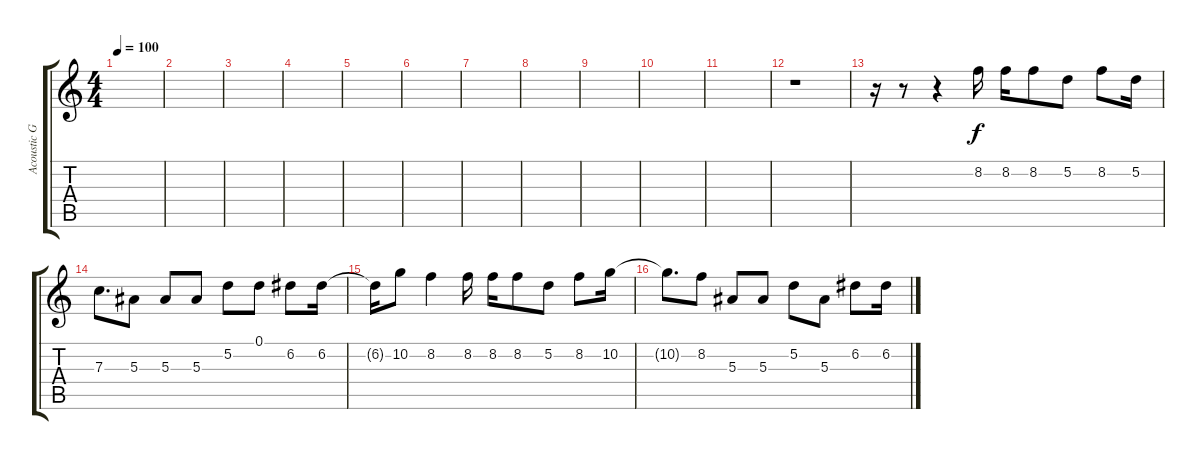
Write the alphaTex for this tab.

\track ("Acoustic Guitar Lead" "Acoustic G") {instrument acousticguitarsteel}
\staff {score tabs}
\tuning (D4 A3 F3 C3 G2 D2) {hide}
\ts (4 4)
\tempo 100
\clef g2
\ks c
|
|
|
|
|
|
|
|
|
|
|
r.1 |
r.16 r.8 r.4 8.2.16 8.2.16 8.2.8 5.2.8 8.2.8 5.2.16 |
7.3.8{d} 5.3.8 5.3.8 5.3.8 5.2.8 0.1.8 6.2.8 6.2.16 |
6.2{t}.16 10.2.8 8.2.4 8.2.16 8.2.16 8.2.8 5.2.8 8.2.8 10.2.16 |
10.2{t}.8{d} 8.2.8 5.3.8 5.3.8 5.2.8 5.3.8 6.2.8 6.2.16
